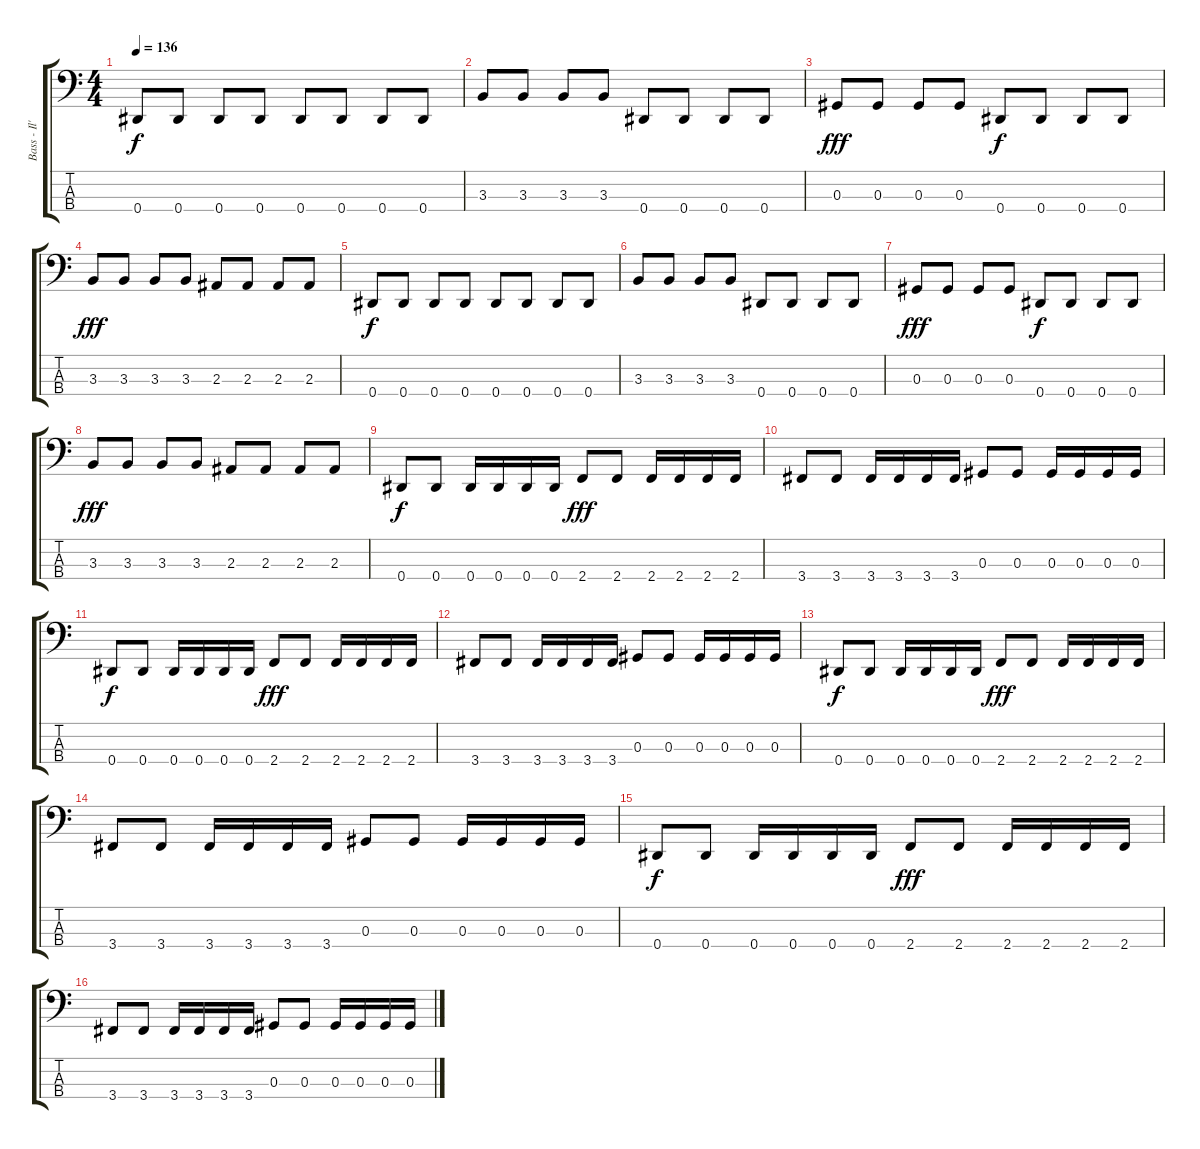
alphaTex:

\track ("Bass - Il'ya Knyazev" "Bass - Il'") {instrument electricbassfinger}
\staff {score tabs}
\tuning (Gb2 Db2 Ab1 Eb1) {hide}
\ts (4 4)
\tempo 136
\clef f4
\ks c
0.4.8{dy f} 0.4.8 0.4.8 0.4.8 0.4.8 0.4.8 0.4.8 0.4.8 |
3.3.8 3.3.8 3.3.8 3.3.8 0.4.8 0.4.8 0.4.8 0.4.8 |
0.3.8{dy fff} 0.3.8 0.3.8 0.3.8 0.4.8{dy f} 0.4.8 0.4.8 0.4.8 |
3.3.8{dy fff} 3.3.8 3.3.8 3.3.8 2.3.8 2.3.8 2.3.8 2.3.8 |
0.4.8{dy f} 0.4.8 0.4.8 0.4.8 0.4.8 0.4.8 0.4.8 0.4.8 |
3.3.8 3.3.8 3.3.8 3.3.8 0.4.8 0.4.8 0.4.8 0.4.8 |
0.3.8{dy fff} 0.3.8 0.3.8 0.3.8 0.4.8{dy f} 0.4.8 0.4.8 0.4.8 |
3.3.8{dy fff} 3.3.8 3.3.8 3.3.8 2.3.8 2.3.8 2.3.8 2.3.8 |
0.4.8{dy f} 0.4.8 0.4.16 0.4.16 0.4.16 0.4.16 2.4.8{dy fff} 2.4.8 2.4.16 2.4.16 2.4.16 2.4.16 |
3.4.8 3.4.8 3.4.16 3.4.16 3.4.16 3.4.16 0.3.8 0.3.8 0.3.16 0.3.16 0.3.16 0.3.16 |
0.4.8{dy f} 0.4.8 0.4.16 0.4.16 0.4.16 0.4.16 2.4.8{dy fff} 2.4.8 2.4.16 2.4.16 2.4.16 2.4.16 |
3.4.8 3.4.8 3.4.16 3.4.16 3.4.16 3.4.16 0.3.8 0.3.8 0.3.16 0.3.16 0.3.16 0.3.16 |
0.4.8{dy f} 0.4.8 0.4.16 0.4.16 0.4.16 0.4.16 2.4.8{dy fff} 2.4.8 2.4.16 2.4.16 2.4.16 2.4.16 |
3.4.8 3.4.8 3.4.16 3.4.16 3.4.16 3.4.16 0.3.8 0.3.8 0.3.16 0.3.16 0.3.16 0.3.16 |
0.4.8{dy f} 0.4.8 0.4.16 0.4.16 0.4.16 0.4.16 2.4.8{dy fff} 2.4.8 2.4.16 2.4.16 2.4.16 2.4.16 |
3.4.8 3.4.8 3.4.16 3.4.16 3.4.16 3.4.16 0.3.8 0.3.8 0.3.16 0.3.16 0.3.16 0.3.16
